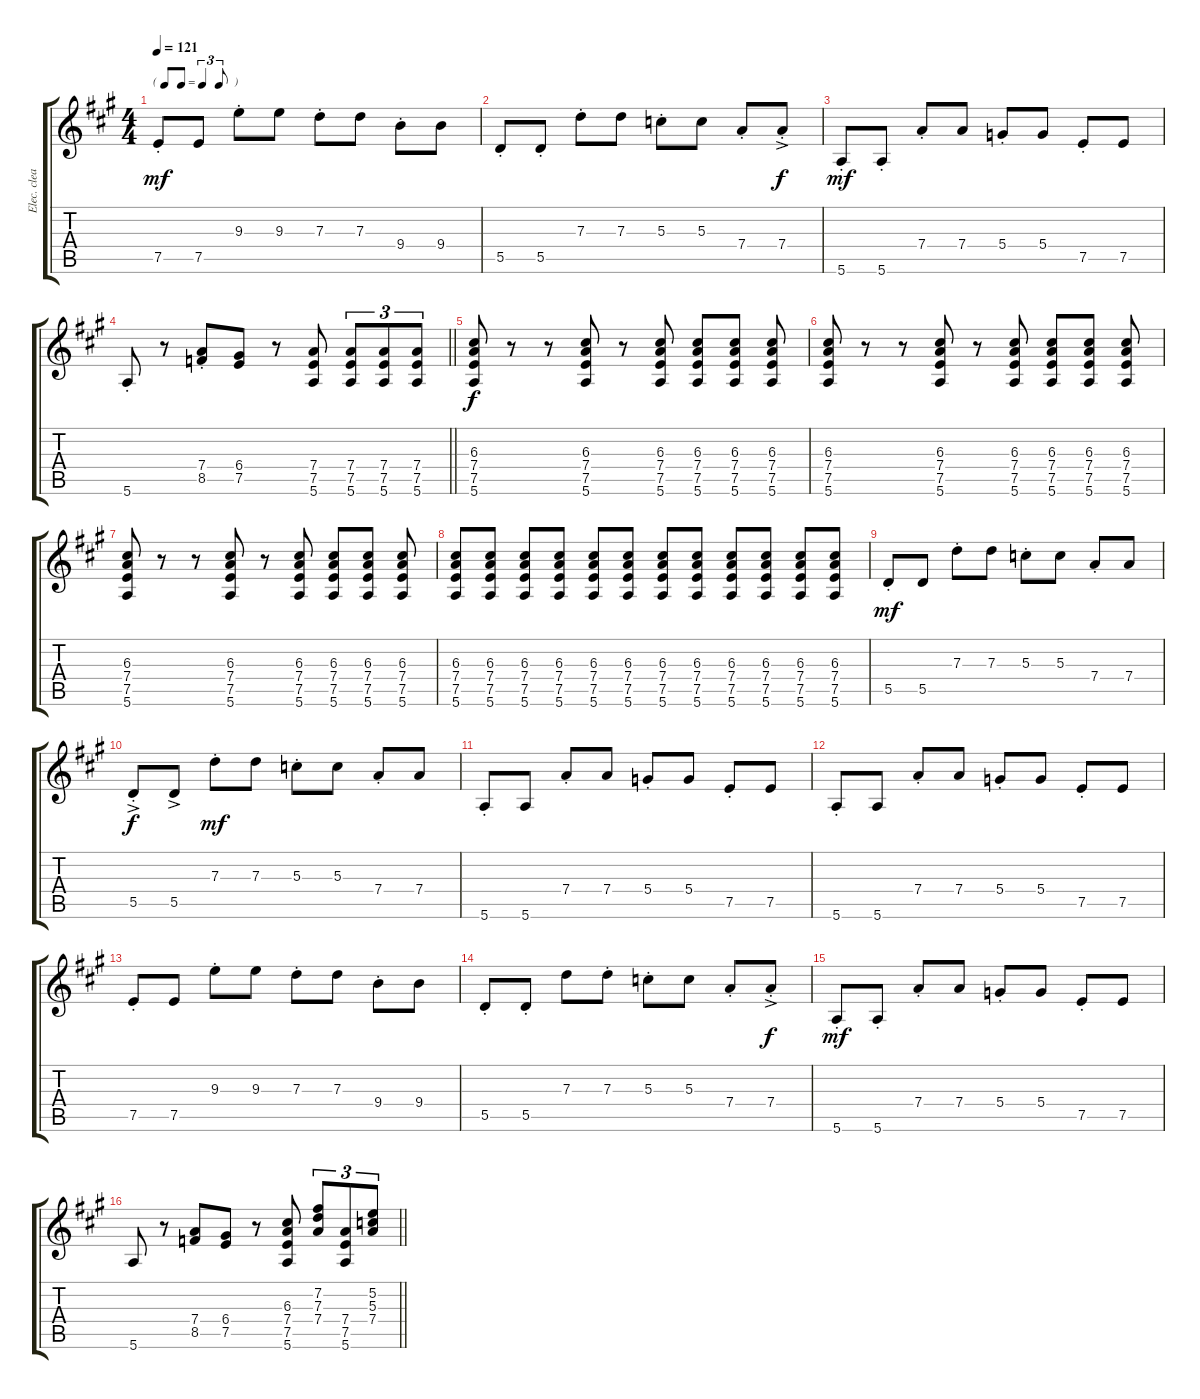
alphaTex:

\track ("Elec. clean" "Elec. clea") {instrument electricguitarclean}
\staff {score tabs}
\tuning (E4 B3 G3 D3 A2 E2) {hide}
\ts (4 4)
\tf triplet8th
\tempo 121
\clef g2
\ks a
7.5{st}.8{dy mf} 7.5.8 9.3{st}.8 9.3.8 7.3{st}.8 7.3.8 9.4{st}.8 9.4.8 |
5.5{st}.8 5.5{st}.8 7.3{st}.8 7.3.8 5.3{st}.8 5.3.8 7.4{st}.8 7.4{ac st}.8{dy f} |
5.6{st}.8{dy mf} 5.6{st}.8 7.4{st}.8 7.4.8 5.4{st}.8 5.4.8 7.5{st}.8 7.5.8 |
\barLineRight lightlight
5.6{st}.8 r.8 (7.4{st} 8.5{st}).8 (6.4 7.5).8 r.8 (7.4 7.5 5.6).8 (7.4 7.5 5.6).8{tu (3 2)} (7.4 7.5 5.6).8{tu (3 2)} (7.4 7.5 5.6).8{tu (3 2)} |
(6.3 7.4 7.5 5.6).8{dy f} r.8 r.8 (6.3 7.4 7.5 5.6).8 r.8 (6.3 7.4 7.5 5.6).8 (6.3 7.4 7.5 5.6).8 (6.3 7.4 7.5 5.6).8 (6.3 7.4 7.5 5.6).8 |
(6.3 7.4 7.5 5.6).8 r.8 r.8 (6.3 7.4 7.5 5.6).8 r.8 (6.3 7.4 7.5 5.6).8 (6.3 7.4 7.5 5.6).8 (6.3 7.4 7.5 5.6).8 (6.3 7.4 7.5 5.6).8 |
(6.3 7.4 7.5 5.6).8 r.8 r.8 (6.3 7.4 7.5 5.6).8 r.8 (6.3 7.4 7.5 5.6).8 (6.3 7.4 7.5 5.6).8 (6.3 7.4 7.5 5.6).8 (6.3 7.4 7.5 5.6).8 |
(6.3 7.4 7.5 5.6).8 (6.3 7.4 7.5 5.6).8 (6.3 7.4 7.5 5.6).8 (6.3 7.4 7.5 5.6).8 (6.3 7.4 7.5 5.6).8 (6.3 7.4 7.5 5.6).8 (6.3 7.4 7.5 5.6).8 (6.3 7.4 7.5 5.6).8 (6.3 7.4 7.5 5.6).8 (6.3 7.4 7.5 5.6).8 (6.3 7.4 7.5 5.6).8 (6.3 7.4 7.5 5.6).8 |
5.5{st}.8{dy mf} 5.5.8 7.3{st}.8 7.3.8 5.3{st}.8 5.3.8 7.4{st}.8 7.4.8 |
5.5{ac st}.8{dy f} 5.5{ac}.8 7.3{st}.8{dy mf} 7.3.8 5.3{st}.8 5.3.8 7.4{st}.8 7.4.8 |
5.6{st}.8 5.6.8 7.4{st}.8 7.4.8 5.4{st}.8 5.4.8 7.5{st}.8 7.5.8 |
5.6{st}.8 5.6.8 7.4{st}.8 7.4.8 5.4{st}.8 5.4.8 7.5{st}.8 7.5.8 |
7.5{st}.8 7.5.8 9.3{st}.8 9.3.8 7.3{st}.8 7.3.8 9.4{st}.8 9.4.8 |
5.5{st}.8 5.5{st}.8 7.3.8 7.3{st}.8 5.3{st}.8 5.3.8 7.4{st}.8 7.4{ac st}.8{dy f} |
5.6{st}.8{dy mf} 5.6{st}.8 7.4{st}.8 7.4.8 5.4{st}.8 5.4.8 7.5{st}.8 7.5.8 |
\barLineRight lightlight
5.6.8 r.8 (7.4 8.5).8 (6.4 7.5).8 r.8 (6.3 7.4 7.5 5.6).8 (7.2 7.3 7.4).8{tu (3 2)} (7.4 7.5 5.6).8{tu (3 2)} (5.2 5.3 7.4).8{tu (3 2)}
